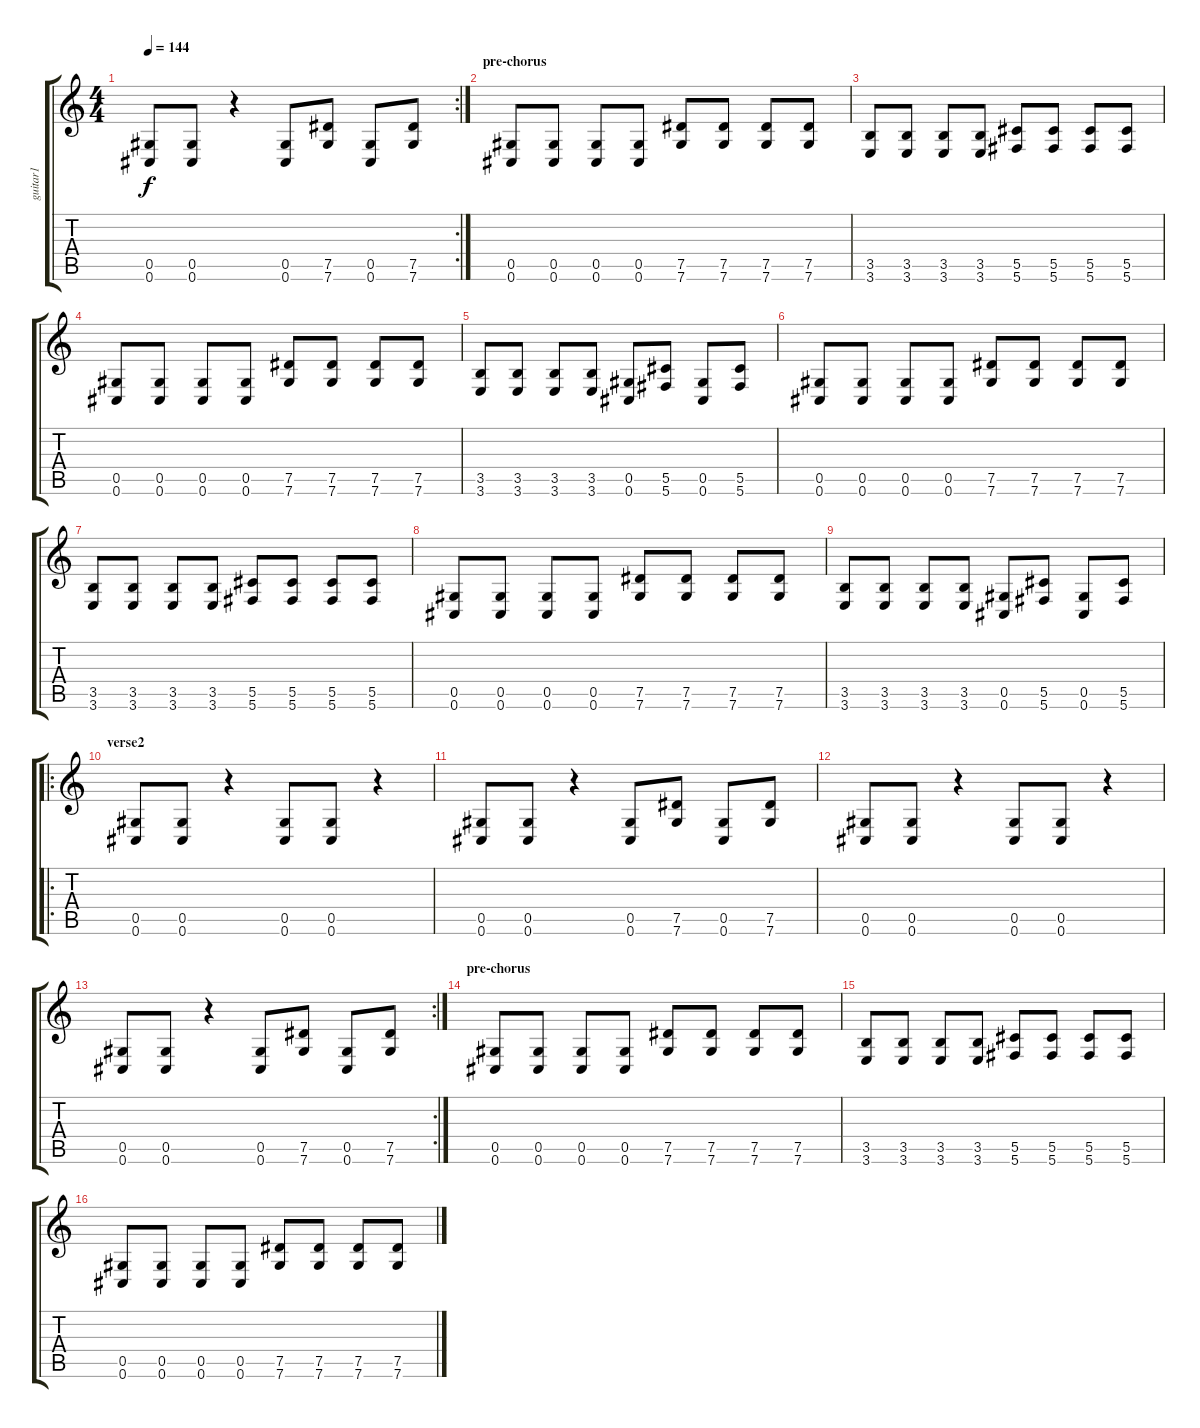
\track ("guitar1" "guitar1") {instrument distortionguitar}
\staff {score tabs}
\tuning (Eb4 Bb3 Gb3 Db3 Ab2 Db2) {hide}
\rc 2
\ts (4 4)
\tempo 144
\clef g2
\ks c
(0.5 0.6).8{dy f} (0.5 0.6).8 r.4 (0.5 0.6).8 (7.5 7.6).8 (0.5 0.6).8 (7.5 7.6).8 |
\section ("" "pre-chorus")
(0.5 0.6).8 (0.5 0.6).8 (0.5 0.6).8 (0.5 0.6).8 (7.5 7.6).8 (7.5 7.6).8 (7.5 7.6).8 (7.5 7.6).8 |
(3.5 3.6).8 (3.5 3.6).8 (3.5 3.6).8 (3.5 3.6).8 (5.5 5.6).8 (5.5 5.6).8 (5.5 5.6).8 (5.5 5.6).8 |
(0.5 0.6).8 (0.5 0.6).8 (0.5 0.6).8 (0.5 0.6).8 (7.5 7.6).8 (7.5 7.6).8 (7.5 7.6).8 (7.5 7.6).8 |
(3.5 3.6).8 (3.5 3.6).8 (3.5 3.6).8 (3.5 3.6).8 (0.5 0.6).8 (5.5 5.6).8 (0.5 0.6).8 (5.5 5.6).8 |
(0.5 0.6).8 (0.5 0.6).8 (0.5 0.6).8 (0.5 0.6).8 (7.5 7.6).8 (7.5 7.6).8 (7.5 7.6).8 (7.5 7.6).8 |
(3.5 3.6).8 (3.5 3.6).8 (3.5 3.6).8 (3.5 3.6).8 (5.5 5.6).8 (5.5 5.6).8 (5.5 5.6).8 (5.5 5.6).8 |
(0.5 0.6).8 (0.5 0.6).8 (0.5 0.6).8 (0.5 0.6).8 (7.5 7.6).8 (7.5 7.6).8 (7.5 7.6).8 (7.5 7.6).8 |
(3.5 3.6).8 (3.5 3.6).8 (3.5 3.6).8 (3.5 3.6).8 (0.5 0.6).8 (5.5 5.6).8 (0.5 0.6).8 (5.5 5.6).8 |
\ro
\section ("" "verse2")
(0.5 0.6).8 (0.5 0.6).8 r.4 (0.5 0.6).8 (0.5 0.6).8 r.4 |
(0.5 0.6).8 (0.5 0.6).8 r.4 (0.5 0.6).8 (7.5 7.6).8 (0.5 0.6).8 (7.5 7.6).8 |
(0.5 0.6).8 (0.5 0.6).8 r.4 (0.5 0.6).8 (0.5 0.6).8 r.4 |
\rc 2
(0.5 0.6).8 (0.5 0.6).8 r.4 (0.5 0.6).8 (7.5 7.6).8 (0.5 0.6).8 (7.5 7.6).8 |
\section ("" "pre-chorus")
(0.5 0.6).8 (0.5 0.6).8 (0.5 0.6).8 (0.5 0.6).8 (7.5 7.6).8 (7.5 7.6).8 (7.5 7.6).8 (7.5 7.6).8 |
(3.5 3.6).8 (3.5 3.6).8 (3.5 3.6).8 (3.5 3.6).8 (5.5 5.6).8 (5.5 5.6).8 (5.5 5.6).8 (5.5 5.6).8 |
(0.5 0.6).8 (0.5 0.6).8 (0.5 0.6).8 (0.5 0.6).8 (7.5 7.6).8 (7.5 7.6).8 (7.5 7.6).8 (7.5 7.6).8
